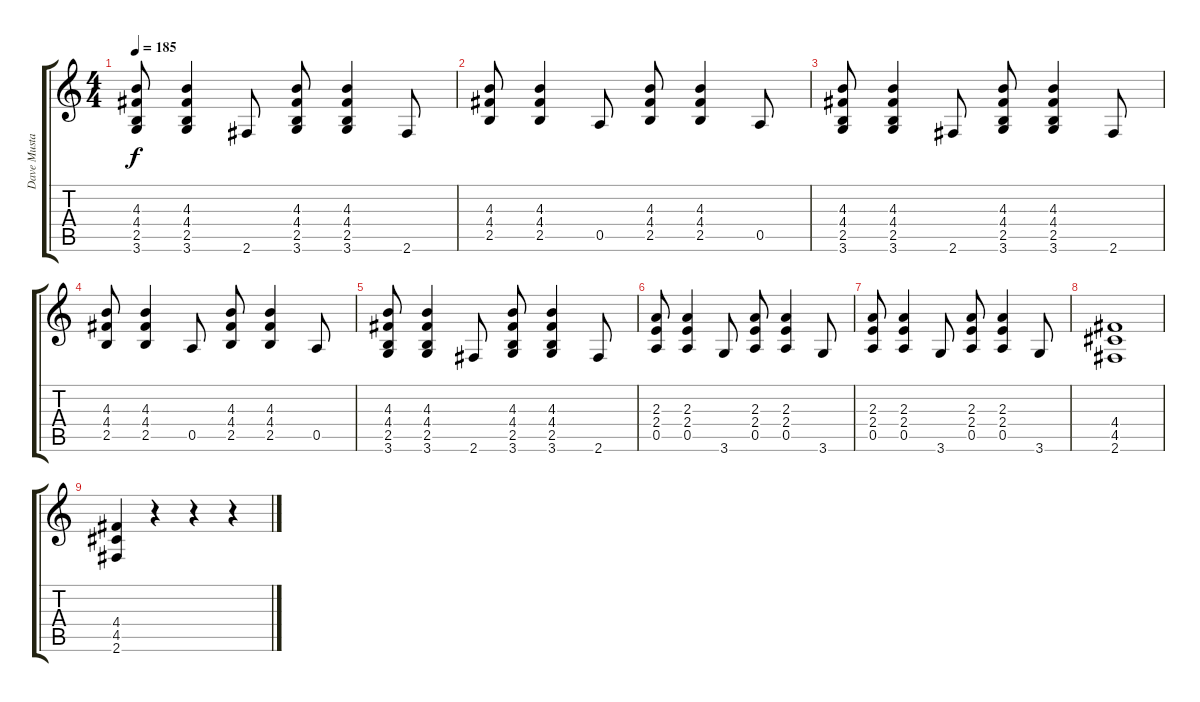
\track ("Dave Mustaine" "Dave Musta") {instrument distortionguitar}
\staff {score tabs}
\tuning (E4 B3 G3 D3 A2 E2) {hide}
\ts (4 4)
\tempo 185
\clef g2
\ks c
(4.3 4.4 2.5 3.6).8{dy f} (4.3 4.4 2.5 3.6).4 2.6.8 (4.3 4.4 2.5 3.6).8 (4.3 4.4 2.5 3.6).4 2.6.8 |
(4.3 4.4 2.5).8 (4.3 4.4 2.5).4 0.5.8 (4.3 4.4 2.5).8 (4.3 4.4 2.5).4 0.5.8 |
(4.3 4.4 2.5 3.6).8 (4.3 4.4 2.5 3.6).4 2.6.8 (4.3 4.4 2.5 3.6).8 (4.3 4.4 2.5 3.6).4 2.6.8 |
(4.3 4.4 2.5).8 (4.3 4.4 2.5).4 0.5.8 (4.3 4.4 2.5).8 (4.3 4.4 2.5).4 0.5.8 |
(4.3 4.4 2.5 3.6).8 (4.3 4.4 2.5 3.6).4 2.6.8 (4.3 4.4 2.5 3.6).8 (4.3 4.4 2.5 3.6).4 2.6.8 |
(2.3 2.4 0.5).8 (2.3 2.4 0.5).4 3.6.8 (2.3 2.4 0.5).8 (2.3 2.4 0.5).4 3.6.8 |
(2.3 2.4 0.5).8 (2.3 2.4 0.5).4 3.6.8 (2.3 2.4 0.5).8 (2.3 2.4 0.5).4 3.6.8 |
(4.4 4.5 2.6).1 |
(4.4 4.5 2.6).4 r.4 r.4 r.4
